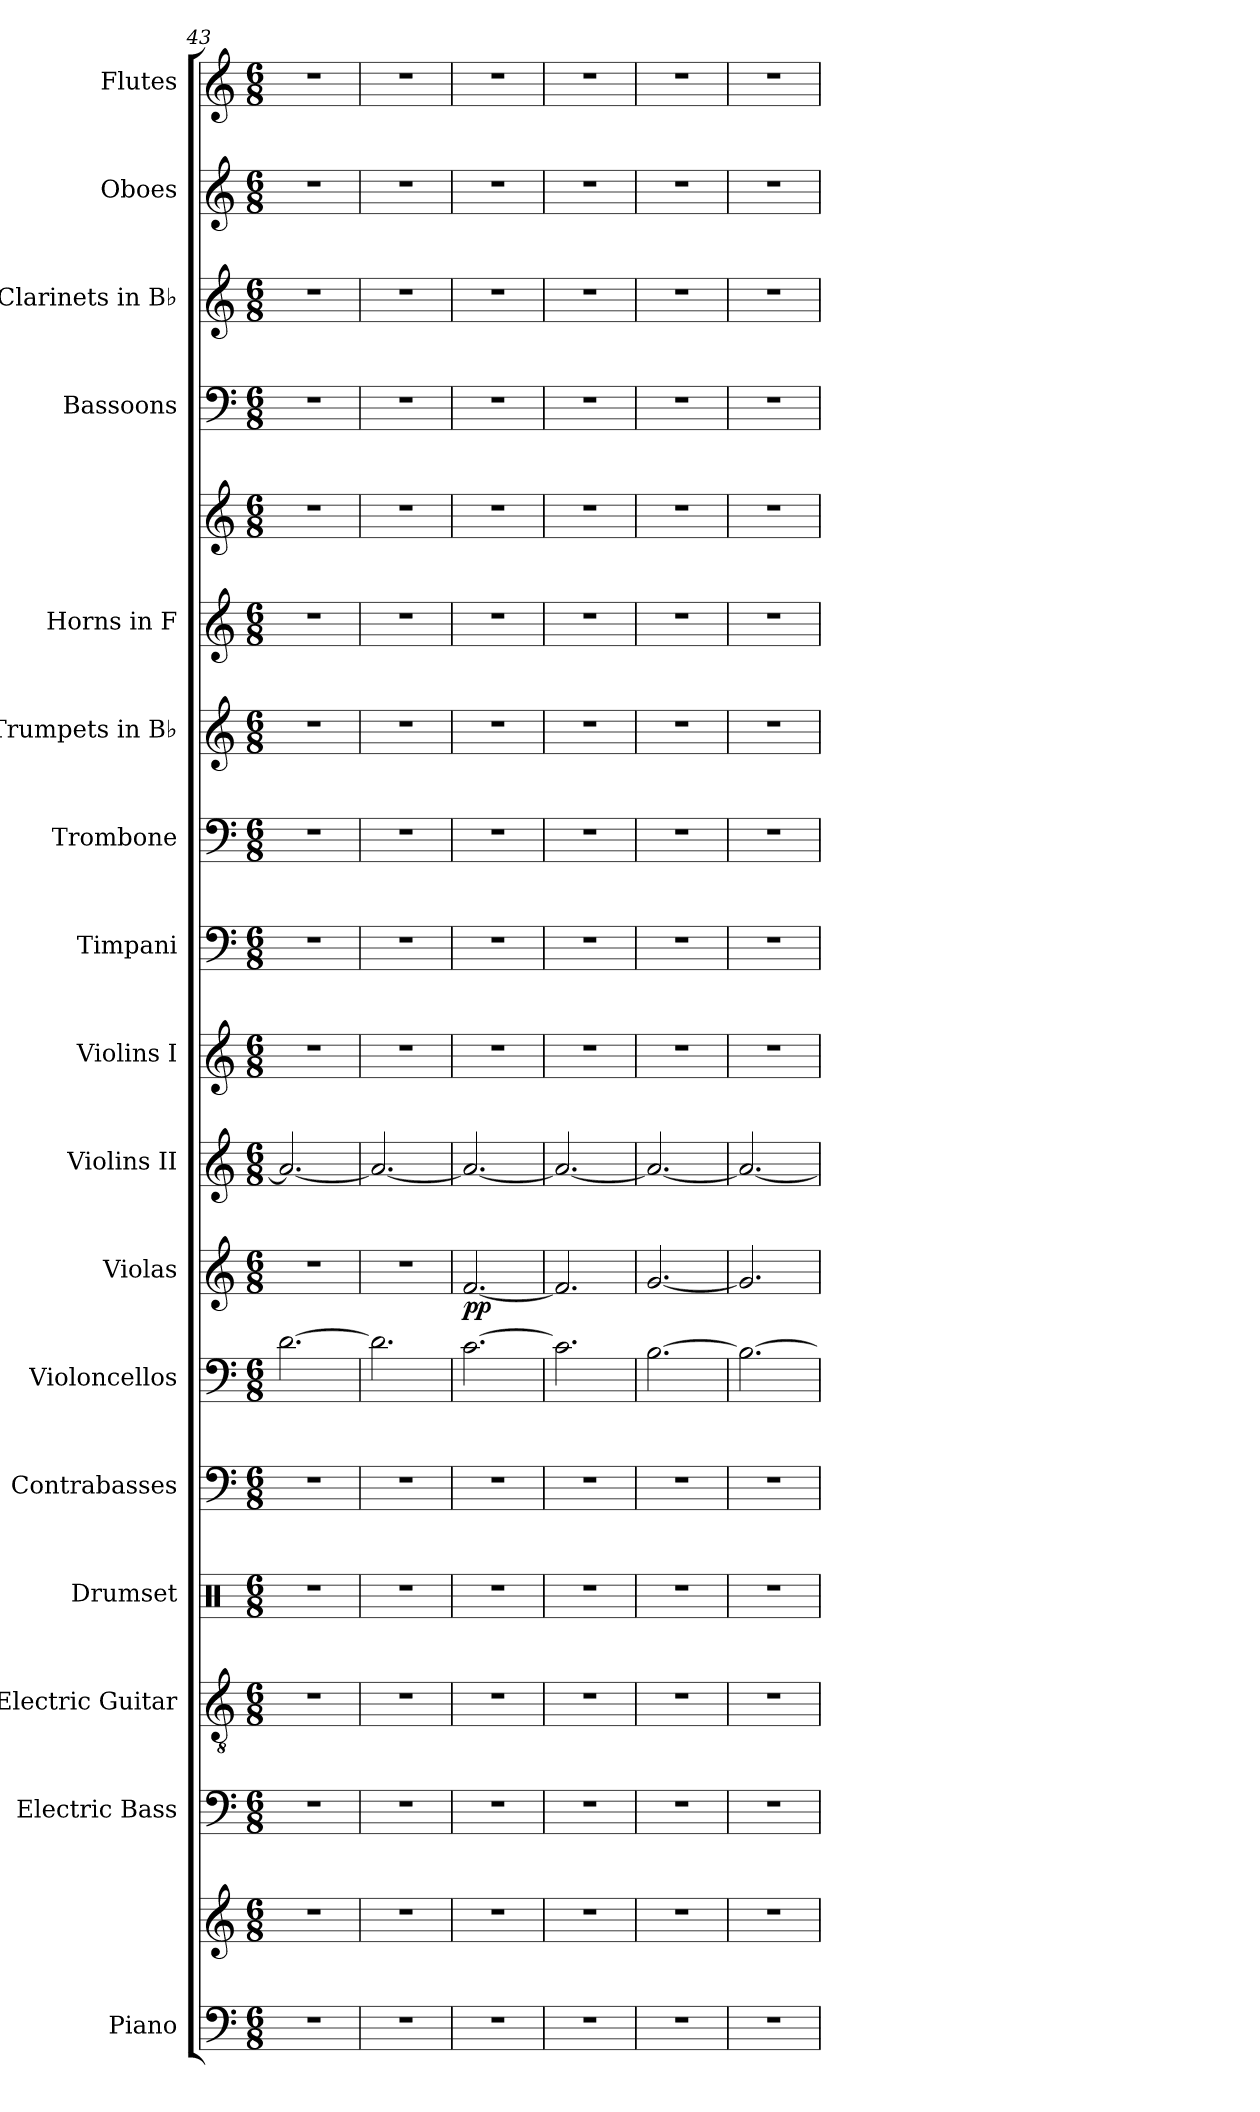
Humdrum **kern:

**kern	**kern	**kern	**kern	**kern	**kern	**kern	**kern	**dynam	**kern	**kern	**kern	**kern	**kern	**kern	**kern	**kern	**kern	**kern	**kern
*part17	*part17	*part16	*part15	*part14	*part13	*part12	*part11	*part11	*part10	*part9	*part8	*part7	*part6	*part5	*part5	*part4	*part3	*part2	*part1
*staff19	*staff18	*staff17	*staff16	*staff15	*staff14	*staff13	*staff12	*staff12	*staff11	*staff10	*staff9	*staff8	*staff7	*staff6	*staff5	*staff4	*staff3	*staff2	*staff1
*I"Piano	*	*I"Electric Bass	*I"Electric Guitar	*I"Drumset	*I"Contrabasses	*I"Violoncellos	*I"Violas	*	*I"Violins II	*I"Violins I	*I"Timpani	*I"Trombone	*I"Trumpets in B♭	*I"Horns in F	*	*I"Bassoons	*I"Clarinets in B♭	*I"Oboes	*I"Flutes
*I'Pno.	*	*I'El. B.	*I'El. Guit.	*I'D. Set	*I'Cb.	*I'Vc.	*I'Vla.	*	*I'Vln. II	*I'Vln. I	*I'Timp.	*I'Tbn.	*	*	*	*I'Bsn.	*	*I'Ob.	*I'Fl.
*clefF4	*clefG2	*clefF4	*clefGv2	*clefX	*clefF4	*clefF4	*clefG2	*	*clefG2	*clefG2	*clefF4	*clefF4	*clefG2	*clefG2	*clefG2	*clefF4	*clefG2	*clefG2	*clefG2
*	*	*ITrd7c12	*ITrd7c12	*	*ITrd7c12	*	*	*	*	*	*	*	*ITrd1c2	*ITrd4c7	*ITrd4c7	*	*ITrd1c2	*	*
*k[]	*k[]	*k[]	*k[]	*k[]	*k[]	*k[]	*k[]	*	*k[]	*k[]	*k[]	*k[]	*k[b-e-]	*k[b-]	*k[b-]	*k[]	*k[b-e-]	*k[]	*k[]
*M6/8	*M6/8	*M6/8	*M6/8	*M6/8	*M6/8	*M6/8	*M6/8	*	*M6/8	*M6/8	*M6/8	*M6/8	*M6/8	*M6/8	*M6/8	*M6/8	*M6/8	*M6/8	*M6/8
=43	=43	=43	=43	=43	=43	=43	=43	=43	=43	=43	=43	=43	=43	=43	=43	=43	=43	=43	=43
2.r	2.r	2.r	2.r	2.r	2.r	[2.d\	2.r	.	2.a/_	2.r	2.r	2.r	2.r	2.r	2.r	2.r	2.r	2.r	2.r
=44	=44	=44	=44	=44	=44	=44	=44	=44	=44	=44	=44	=44	=44	=44	=44	=44	=44	=44	=44
2.r	2.r	2.r	2.r	2.r	2.r	2.d\]	2.r	.	2.a/_	2.r	2.r	2.r	2.r	2.r	2.r	2.r	2.r	2.r	2.r
=45	=45	=45	=45	=45	=45	=45	=45	=45	=45	=45	=45	=45	=45	=45	=45	=45	=45	=45	=45
!	!	!	!	!	!	!	!	!LO:DY:b	!	!	!	!	!	!	!	!	!	!	!
2.r	2.r	2.r	2.r	2.r	2.r	[2.c\	[2.f/	pp	2.a/_	2.r	2.r	2.r	2.r	2.r	2.r	2.r	2.r	2.r	2.r
=46	=46	=46	=46	=46	=46	=46	=46	=46	=46	=46	=46	=46	=46	=46	=46	=46	=46	=46	=46
2.r	2.r	2.r	2.r	2.r	2.r	2.c\]	2.f/]	.	2.a/_	2.r	2.r	2.r	2.r	2.r	2.r	2.r	2.r	2.r	2.r
=47	=47	=47	=47	=47	=47	=47	=47	=47	=47	=47	=47	=47	=47	=47	=47	=47	=47	=47	=47
2.r	2.r	2.r	2.r	2.r	2.r	[2.B\	[2.g/	.	2.a/_	2.r	2.r	2.r	2.r	2.r	2.r	2.r	2.r	2.r	2.r
=48	=48	=48	=48	=48	=48	=48	=48	=48	=48	=48	=48	=48	=48	=48	=48	=48	=48	=48	=48
2.r	2.r	2.r	2.r	2.r	2.r	2.B\_	2.g/]	.	2.a/_	2.r	2.r	2.r	2.r	2.r	2.r	2.r	2.r	2.r	2.r
=	=	=	=	=	=	=	=	=	=	=	=	=	=	=	=	=	=	=	=
*-	*-	*-	*-	*-	*-	*-	*-	*-	*-	*-	*-	*-	*-	*-	*-	*-	*-	*-	*-
